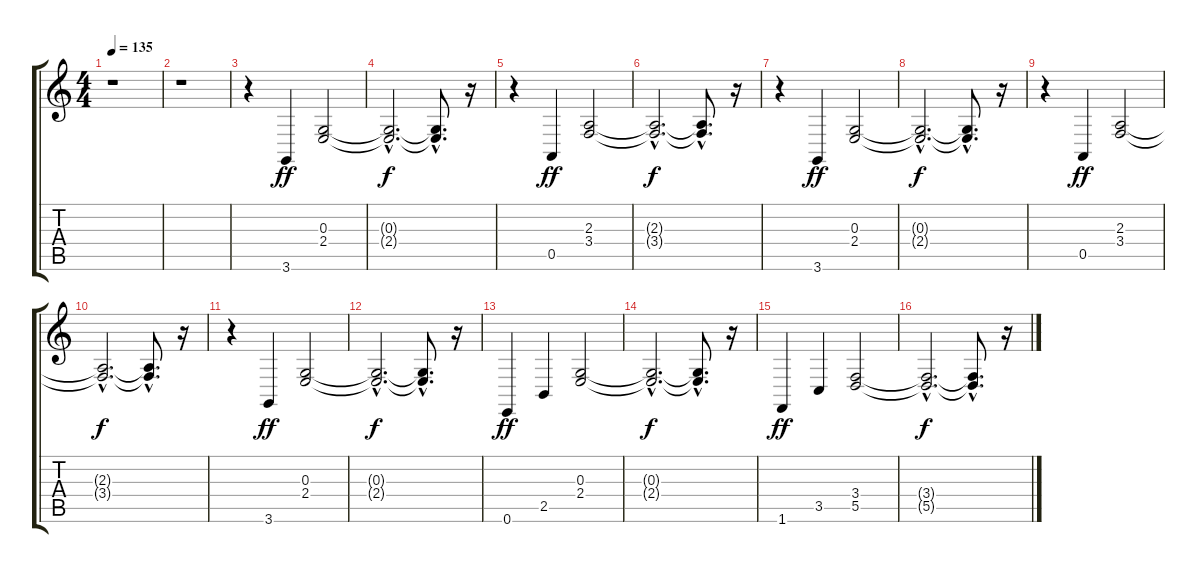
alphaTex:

\track "" {instrument synthstrings1}
\staff {score tabs}
\tuning (E4 B3 G3 D3 A2 E2) {hide}
\ts (4 4)
\tempo 135
\clef g2
\ks c
r.1{dy ff instrument synthstrings1} |
r.1 |
r.4 3.6.4 (0.3 2.4).2 |
(0.3{hac t} 2.4{hac t}).2{d dy f} (0.3{hac t} 2.4{hac t}).8{d} r.16 |
r.4 0.5.4{dy ff} (2.3 3.4).2 |
(2.3{hac t} 3.4{hac t}).2{d dy f} (2.3{hac t} 3.4{hac t}).8{d} r.16 |
r.4 3.6.4{dy ff} (0.3 2.4).2 |
(0.3{hac t} 2.4{hac t}).2{d dy f} (0.3{hac t} 2.4{hac t}).8{d} r.16 |
r.4 0.5.4{dy ff} (2.3 3.4).2 |
(2.3{hac t} 3.4{hac t}).2{d dy f} (2.3{hac t} 3.4{hac t}).8{d} r.16 |
r.4 3.6.4{dy ff} (0.3 2.4).2 |
(0.3{hac t} 2.4{hac t}).2{d dy f} (0.3{hac t} 2.4{hac t}).8{d} r.16 |
0.6.4{dy ff} 2.5.4 (0.3 2.4).2 |
(0.3{hac t} 2.4{hac t}).2{d dy f} (0.3{hac t} 2.4{hac t}).8{d} r.16 |
1.6.4{dy ff} 3.5.4 (3.4 5.5).2 |
(3.4{hac t} 5.5{hac t}).2{d dy f} (3.4{hac t} 5.5{hac t}).8{d} r.16
